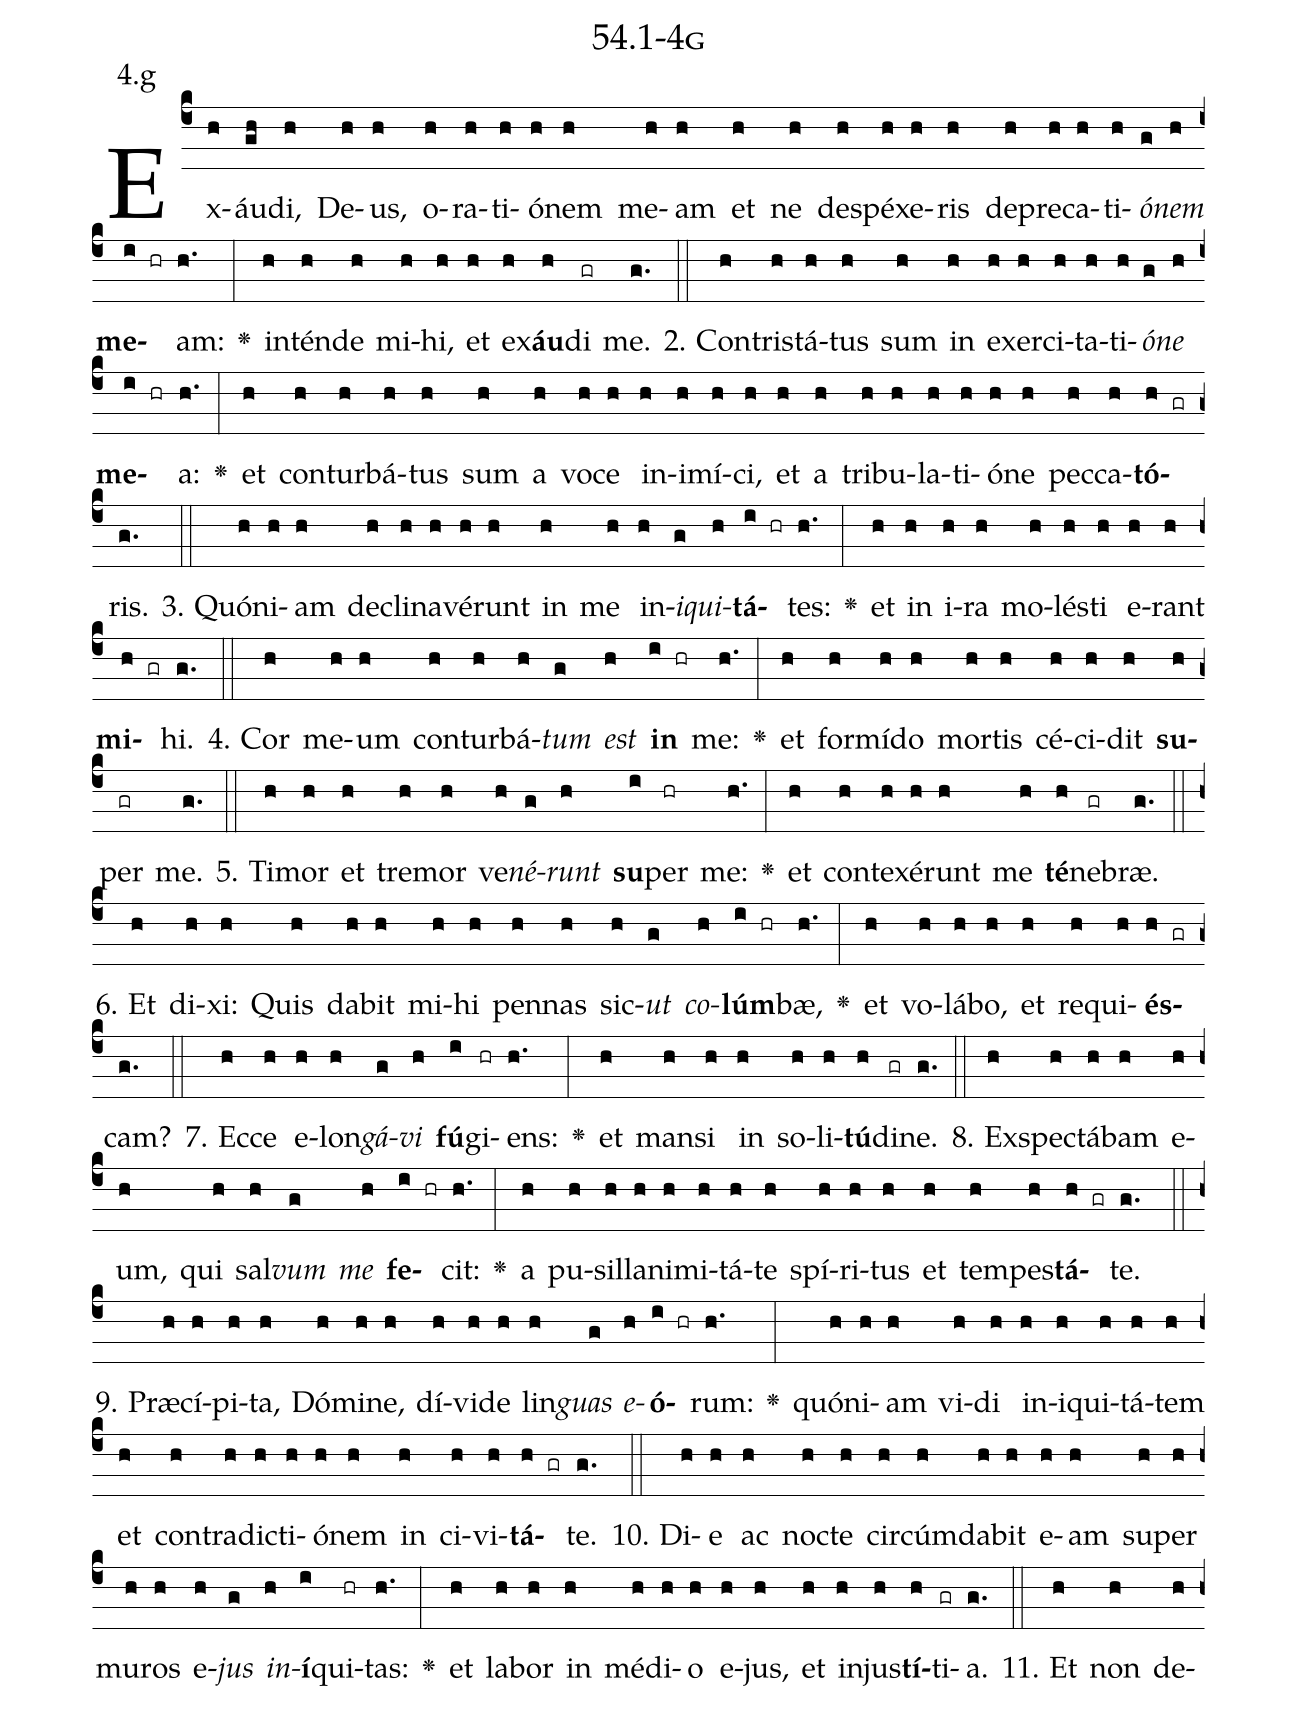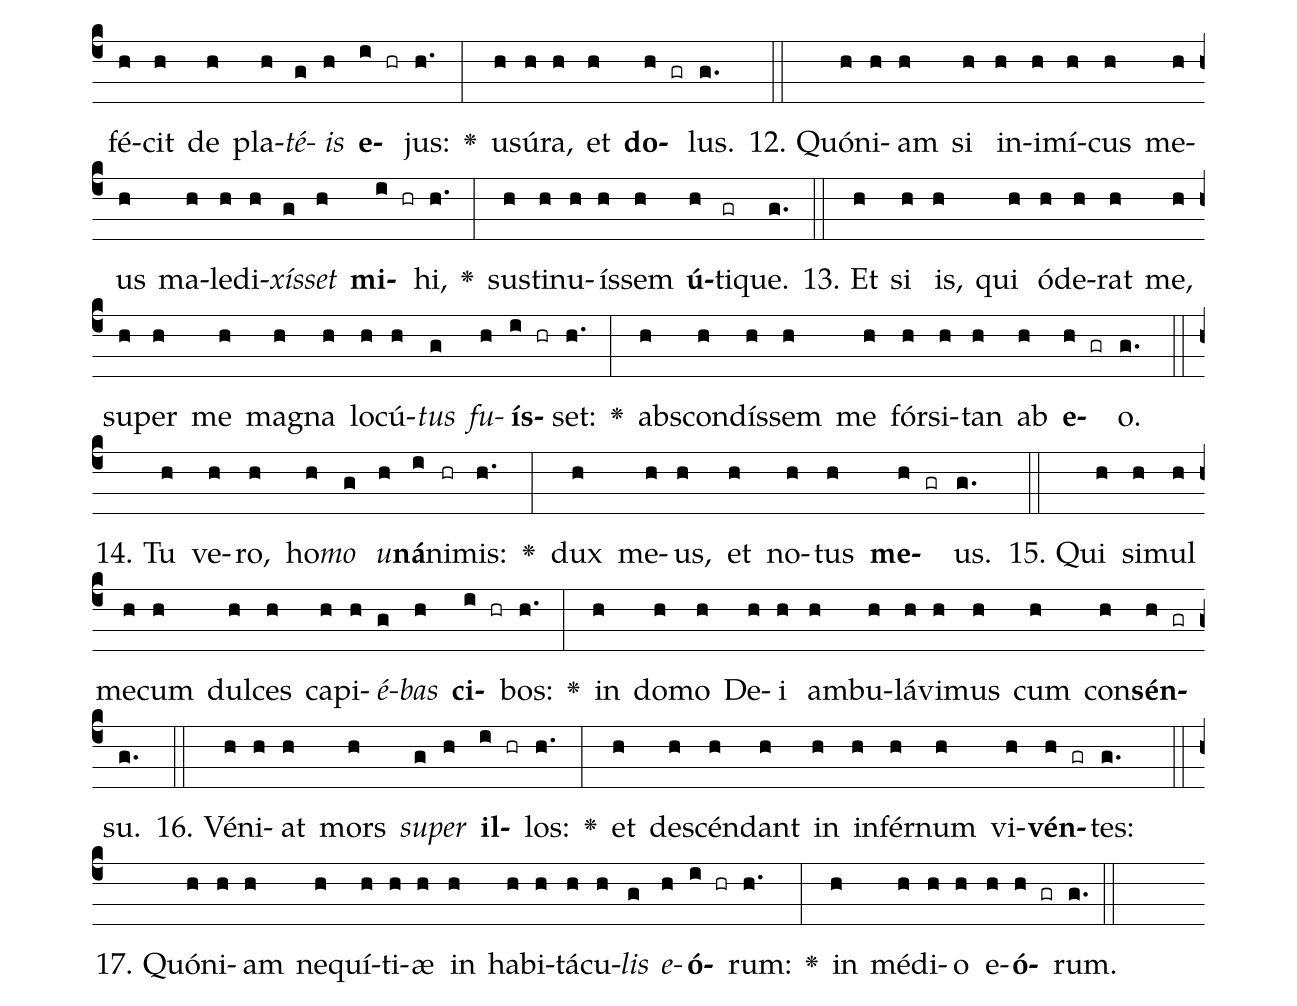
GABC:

name: 54.1-4g;
annotation: 4.g;
%%
(c4)Ex(h)áu(gh)di,(h) De(h)us,(h) o(h)ra(h)ti(h)ó(h)nem(h) me(h)am(h) et(h) ne(h) de(h)spé(h)xe(h)ris(h) de(h)pre(h)ca(h)ti(h)<i>ó</i>(g)<i>nem</i>(h) <b>me</b>(i hr)am:(h.) <v>\greheightstar</v>(:) in(h)tén(h)de(h) mi(h)hi,(h) et(h) ex(h)<b>áu</b>(h)di(gr) me.(g.) (::)
2. Con(h)tris(h)tá(h)tus(h) sum(h) in(h) ex(h)er(h)ci(h)ta(h)ti(h)<i>ó</i>(g)<i>ne</i>(h) <b>me</b>(i hr)a:(h.) <v>\greheightstar</v>(:) et(h) con(h)tur(h)bá(h)tus(h) sum(h) a(h) vo(h)ce(h) in(h)i(h)mí(h)ci,(h) et(h) a(h) tri(h)bu(h)la(h)ti(h)ó(h)ne(h) pec(h)ca(h)<b>tó</b>(h gr)ris.(g.) (::)
3. Quón(h)i(h)am(h) de(h)cli(h)na(h)vé(h)runt(h) in(h) me(h) in(h)<i>i</i>(g)<i>qui</i>(h)<b>tá</b>(i hr)tes:(h.) <v>\greheightstar</v>(:) et(h) in(h) i(h)ra(h) mo(h)lés(h)ti(h) e(h)rant(h) <b>mi</b>(h gr)hi.(g.) (::)
4. Cor(h) me(h)um(h) con(h)tur(h)bá(h)<i>tum</i>(g) <i>est</i>(h) <b>in</b>(i hr) me:(h.) <v>\greheightstar</v>(:) et(h) for(h)mí(h)do(h) mor(h)tis(h) cé(h)ci(h)dit(h) <b>su</b>(h)per(gr) me.(g.) (::)
5. Ti(h)mor(h) et(h) tre(h)mor(h) ve(h)<i>né</i>(g)<i>runt</i>(h) <b>su</b>(i)per(hr) me:(h.) <v>\greheightstar</v>(:) et(h) con(h)te(h)xé(h)runt(h) me(h) <b>té</b>(h)ne(gr)bræ.(g.) (::)
6. Et(h) di(h)xi:(h) Quis(h) da(h)bit(h) mi(h)hi(h) pen(h)nas(h) sic(h)<i>ut</i>(g) <i>co</i>(h)<b>lúm</b>(i hr)bæ,(h.) <v>\greheightstar</v>(:) et(h) vo(h)lá(h)bo,(h) et(h) re(h)qui(h)<b>és</b>(h gr)cam?(g.) (::)
7. Ec(h)ce(h) e(h)lon(h)<i>gá</i>(g)<i>vi</i>(h) <b>fú</b>(i)gi(hr)ens:(h.) <v>\greheightstar</v>(:) et(h) man(h)si(h) in(h) so(h)li(h)<b>tú</b>(h)di(gr)ne.(g.) (::)
8. Ex(h)spec(h)tá(h)bam(h) e(h)um,(h) qui(h) sal(h)<i>vum</i>(g) <i>me</i>(h) <b>fe</b>(i hr)cit:(h.) <v>\greheightstar</v>(:) a(h) pu(h)sil(h)la(h)ni(h)mi(h)tá(h)te(h) spí(h)ri(h)tus(h) et(h) tem(h)pes(h)<b>tá</b>(h gr)te.(g.) (::)
9. Præ(h)cí(h)pi(h)ta,(h) Dó(h)mi(h)ne,(h) dí(h)vi(h)de(h) lin(h)<i>guas</i>(g) <i>e</i>(h)<b>ó</b>(i hr)rum:(h.) <v>\greheightstar</v>(:) quón(h)i(h)am(h) vi(h)di(h) in(h)i(h)qui(h)tá(h)tem(h) et(h) con(h)tra(h)dic(h)ti(h)ó(h)nem(h) in(h) ci(h)vi(h)<b>tá</b>(h gr)te.(g.) (::)
10. Di(h)e(h) ac(h) noc(h)te(h) cir(h)cúm(h)da(h)bit(h) e(h)am(h) su(h)per(h) mu(h)ros(h) e(h)<i>jus</i>(g) <i>in</i>(h)<b>í</b>(i)qui(hr)tas:(h.) <v>\greheightstar</v>(:) et(h) la(h)bor(h) in(h) mé(h)di(h)o(h) e(h)jus,(h) et(h) in(h)jus(h)<b>tí</b>(h)ti(gr)a.(g.) (::)
11. Et(h) non(h) de(h)fé(h)cit(h) de(h) pla(h)<i>té</i>(g)<i>is</i>(h) <b>e</b>(i hr)jus:(h.) <v>\greheightstar</v>(:) u(h)sú(h)ra,(h) et(h) <b>do</b>(h gr)lus.(g.) (::)
12. Quón(h)i(h)am(h) si(h) in(h)i(h)mí(h)cus(h) me(h)us(h) ma(h)le(h)di(h)<i>xís</i>(g)<i>set</i>(h) <b>mi</b>(i hr)hi,(h.) <v>\greheightstar</v>(:) sus(h)ti(h)nu(h)ís(h)sem(h) <b>ú</b>(h)ti(gr)que.(g.) (::)
13. Et(h) si(h) is,(h) qui(h) ó(h)de(h)rat(h) me,(h) su(h)per(h) me(h) ma(h)gna(h) lo(h)cú(h)<i>tus</i>(g) <i>fu</i>(h)<b>ís</b>(i hr)set:(h.) <v>\greheightstar</v>(:) abs(h)con(h)dís(h)sem(h) me(h) fór(h)si(h)tan(h) ab(h) <b>e</b>(h gr)o.(g.) (::)
14. Tu(h) ve(h)ro,(h) ho(h)<i>mo</i>(g) <i>u</i>(h)<b>ná</b>(i)ni(hr)mis:(h.) <v>\greheightstar</v>(:) dux(h) me(h)us,(h) et(h) no(h)tus(h) <b>me</b>(h gr)us.(g.) (::)
15. Qui(h) si(h)mul(h) me(h)cum(h) dul(h)ces(h) ca(h)pi(h)<i>é</i>(g)<i>bas</i>(h) <b>ci</b>(i hr)bos:(h.) <v>\greheightstar</v>(:) in(h) do(h)mo(h) De(h)i(h) am(h)bu(h)lá(h)vi(h)mus(h) cum(h) con(h)<b>sén</b>(h gr)su.(g.) (::)
16. Vé(h)ni(h)at(h) mors(h) <i>su</i>(g)<i>per</i>(h) <b>il</b>(i hr)los:(h.) <v>\greheightstar</v>(:) et(h) de(h)scén(h)dant(h) in(h) in(h)fér(h)num(h) vi(h)<b>vén</b>(h gr)tes:(g.) (::)
17. Quón(h)i(h)am(h) ne(h)quí(h)ti(h)æ(h) in(h) ha(h)bi(h)tá(h)cu(h)<i>lis</i>(g) <i>e</i>(h)<b>ó</b>(i hr)rum:(h.) <v>\greheightstar</v>(:) in(h) mé(h)di(h)o(h) e(h)<b>ó</b>(h gr)rum.(g.) (::)
